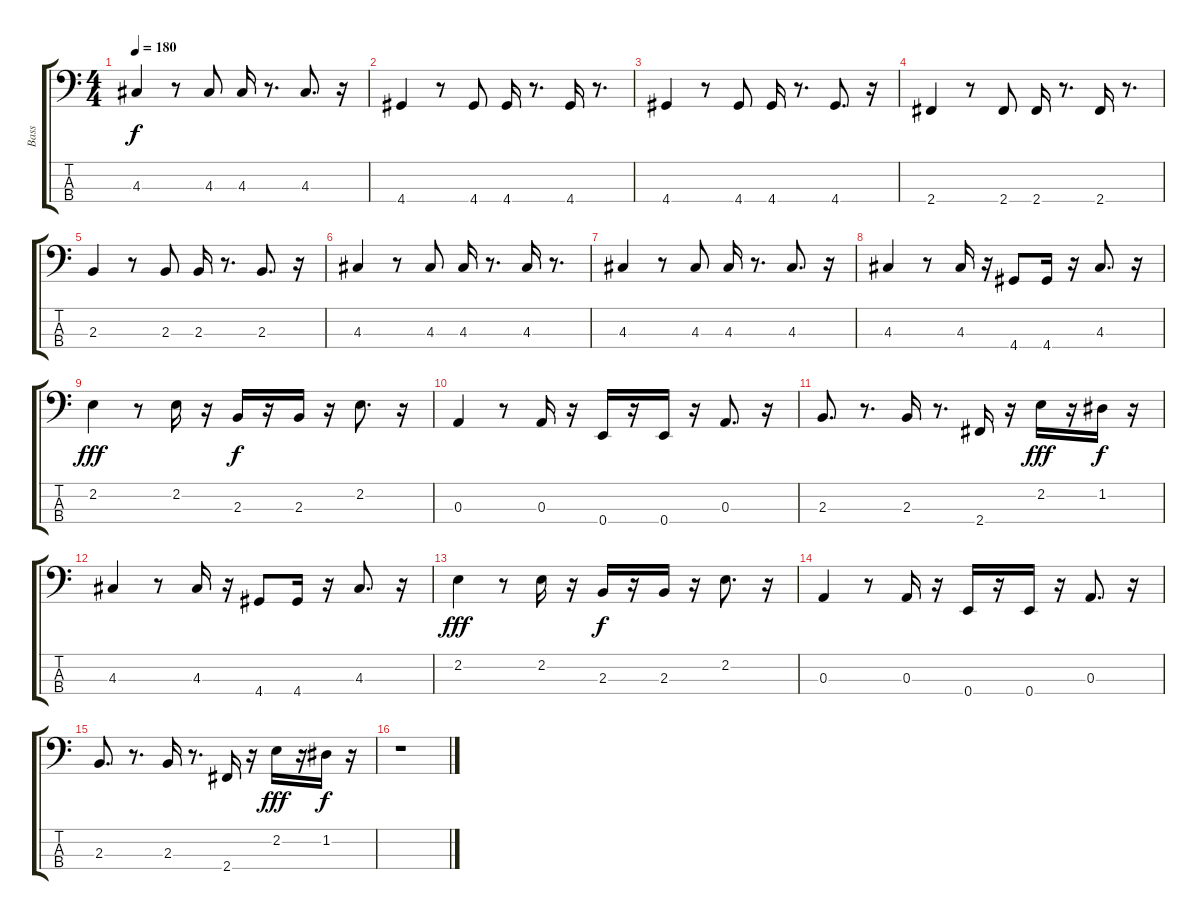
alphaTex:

\track ("Bass" "Bass") {instrument electricbassfinger}
\staff {score tabs}
\tuning (G2 D2 A1 E1) {hide}
\ts (4 4)
\tempo 180
\clef f4
\ks c
4.3.4{dy f} r.8 4.3.8 4.3.16 r.8{d} 4.3.8{d} r.16 |
4.4.4 r.8 4.4.8 4.4.16 r.8{d} 4.4.16 r.8{d} |
4.4.4 r.8 4.4.8 4.4.16 r.8{d} 4.4.8{d} r.16 |
2.4.4 r.8 2.4.8 2.4.16 r.8{d} 2.4.16 r.8{d} |
2.3.4 r.8 2.3.8 2.3.16 r.8{d} 2.3.8{d} r.16 |
4.3.4 r.8 4.3.8 4.3.16 r.8{d} 4.3.16 r.8{d} |
4.3.4 r.8 4.3.8 4.3.16 r.8{d} 4.3.8{d} r.16 |
4.3.4 r.8 4.3.16 r.16 4.4.8 4.4.16 r.16 4.3.8{d} r.16 |
2.2.4{dy fff} r.8 2.2.16 r.16 2.3.16{dy f} r.16 2.3.16 r.16 2.2.8{d} r.16 |
0.3.4 r.8 0.3.16 r.16 0.4.16 r.16 0.4.16 r.16 0.3.8{d} r.16 |
2.3.8{d} r.8{d} 2.3.16 r.8{d} 2.4.16 r.16 2.2.16{dy fff} r.16 1.2.16{dy f} r.16 |
4.3.4 r.8 4.3.16 r.16 4.4.8 4.4.16 r.16 4.3.8{d} r.16 |
2.2.4{dy fff} r.8 2.2.16 r.16 2.3.16{dy f} r.16 2.3.16 r.16 2.2.8{d} r.16 |
0.3.4 r.8 0.3.16 r.16 0.4.16 r.16 0.4.16 r.16 0.3.8{d} r.16 |
2.3.8{d} r.8{d} 2.3.16 r.8{d} 2.4.16 r.16 2.2.16{dy fff} r.16 1.2.16{dy f} r.16 |
r.1
